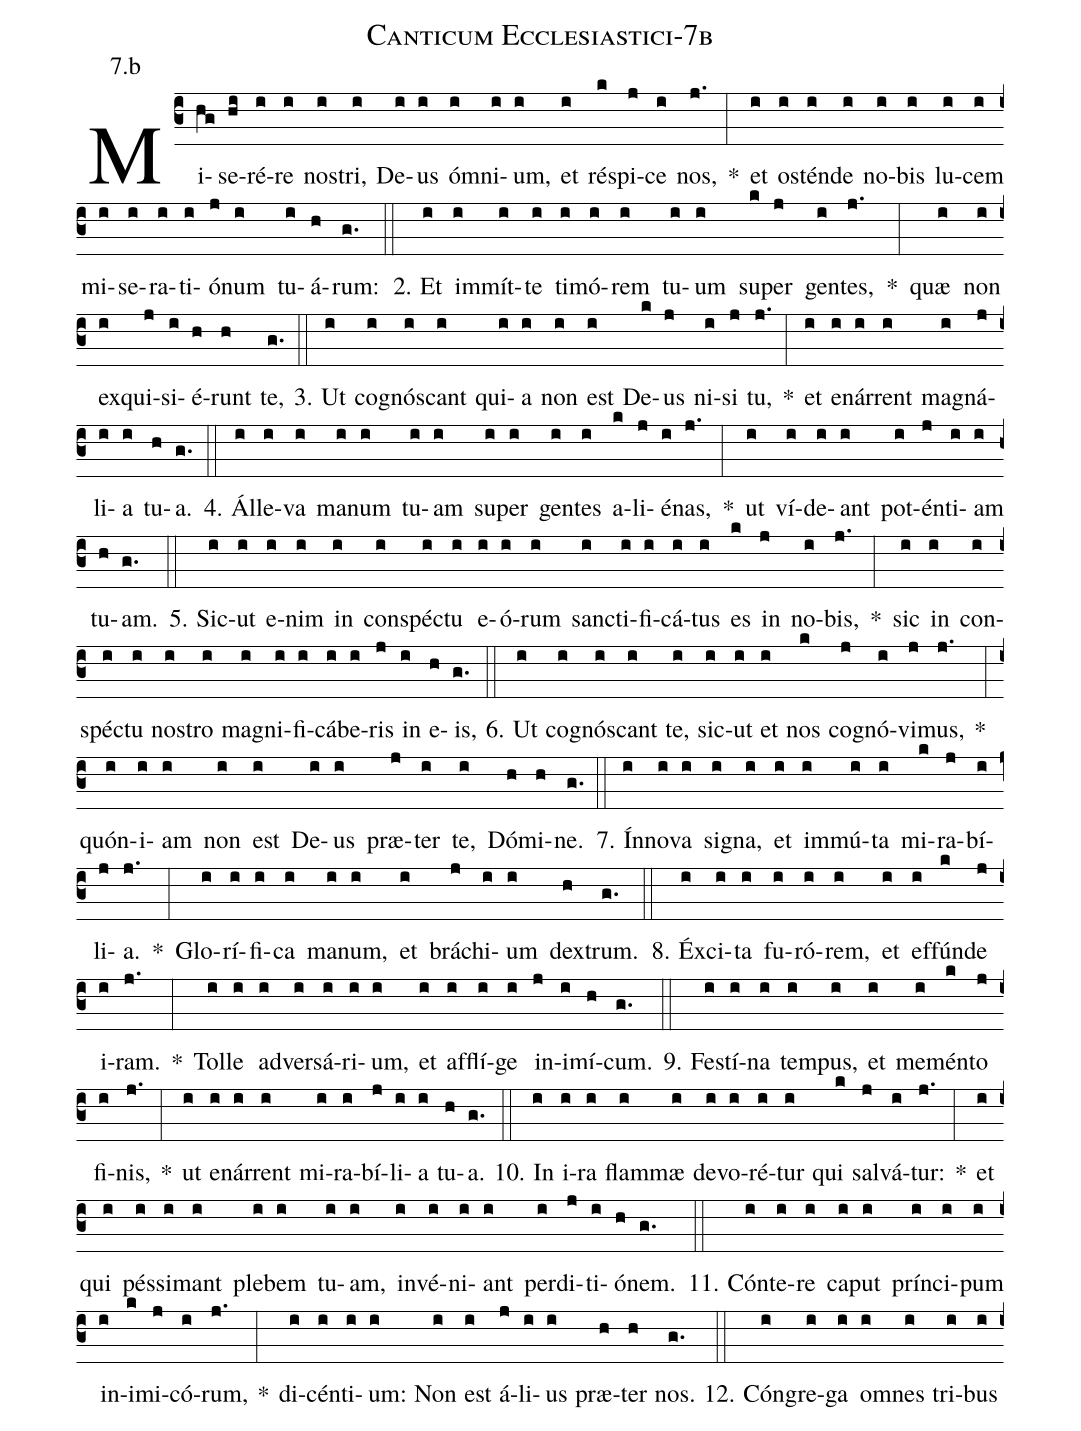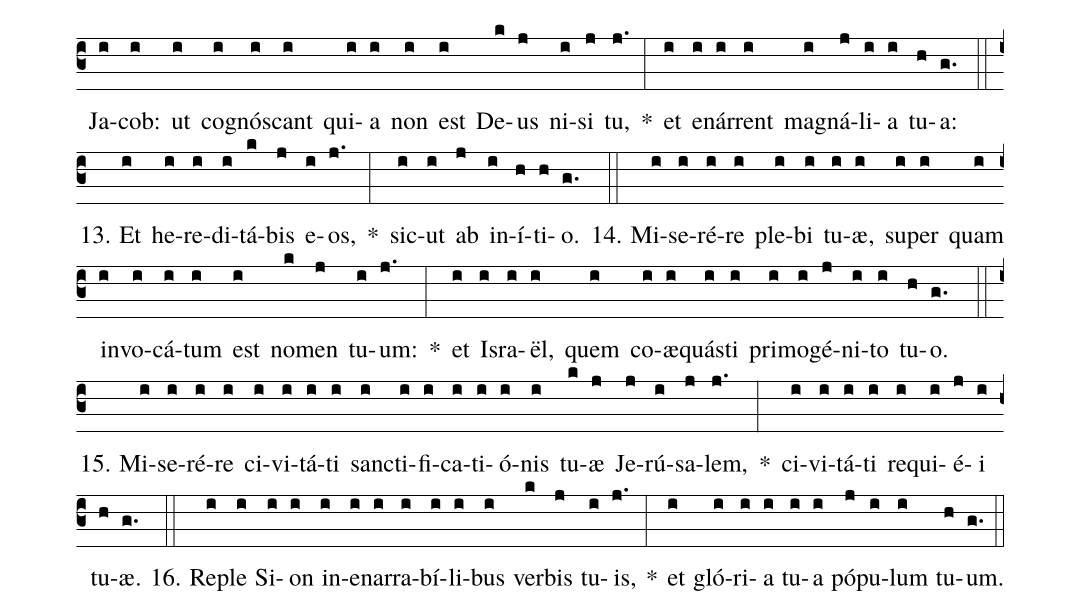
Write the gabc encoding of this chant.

name: Canticum Ecclesiastici-7b;
annotation: 7.b;
%%
(c3)Mi(hg)se(hi)ré(i)re(i) nos(i)tri,(i) De(i)us(i) óm(i)ni(i)um,(i) et(i) ré(k)spi(j)ce(i) nos,(j.) *(:) et(i) os(i)tén(i)de(i) no(i)bis(i) lu(i)cem(i) mi(i)se(i)ra(i)ti(i)ó(j)num(i) tu(i)á(h)rum:(g.) (::)
2. Et(i) im(i)mít(i)te(i) ti(i)mó(i)rem(i) tu(i)um(i) su(k)per(j) gen(i)tes,(j.) *(:) quæ(i) non(i) ex(i)qui(j)si(i)é(h)runt(h) te,(g.) (::)
3. Ut(i) co(i)gnós(i)cant(i) qui(i)a(i) non(i) est(i) De(k)us(j) ni(i)si(j) tu,(j.) *(:) et(i) e(i)nár(i)rent(i) ma(i)gná(j)li(i)a(i) tu(h)a.(g.) (::)
4. Ál(i)le(i)va(i) ma(i)num(i) tu(i)am(i) su(i)per(i) gen(i)tes(i) a(k)li(j)é(i)nas,(j.) *(:) ut(i) ví(i)de(i)ant(i) pot(i)én(j)ti(i)am(i) tu(h)am.(g.) (::)
5. Sic(i)ut(i) e(i)nim(i) in(i) con(i)spéc(i)tu(i) e(i)ó(i)rum(i) sanc(i)ti(i)fi(i)cá(i)tus(i) es(k) in(j) no(i)bis,(j.) *(:) sic(i) in(i) con(i)spéc(i)tu(i) nos(i)tro(i) ma(i)gni(i)fi(i)cá(i)be(i)ris(j) in(i) e(h)is,(g.) (::)
6. Ut(i) co(i)gnós(i)cant(i) te,(i) sic(i)ut(i) et(i) nos(k) co(j)gnó(i)vi(j)mus,(j.) *(:) quón(i)i(i)am(i) non(i) est(i) De(i)us(i) præ(j)ter(i) te,(i) Dó(h)mi(h)ne.(g.) (::)
7. Ín(i)no(i)va(i) si(i)gna,(i) et(i) im(i)mú(i)ta(i) mi(k)ra(j)bí(i)li(j)a.(j.) *(:) Glo(i)rí(i)fi(i)ca(i) ma(i)num,(i) et(i) brá(j)chi(i)um(i) dex(h)trum.(g.) (::)
8. Éx(i)ci(i)ta(i) fu(i)ró(i)rem,(i) et(i) ef(i)fún(k)de(j) i(i)ram.(j.) *(:) Tol(i)le(i) ad(i)ver(i)sá(i)ri(i)um,(i) et(i) af(i)flí(i)ge(i) in(j)i(i)mí(h)cum.(g.) (::)
9. Fes(i)tí(i)na(i) tem(i)pus,(i) et(i) me(i)mén(k)to(j) fi(i)nis,(j.) *(:) ut(i) e(i)nár(i)rent(i) mi(i)ra(i)bí(j)li(i)a(i) tu(h)a.(g.) (::)
10. In(i) i(i)ra(i) flam(i)mæ(i) de(i)vo(i)ré(i)tur(i) qui(k) sal(j)vá(i)tur:(j.) *(:) et(i) qui(i) pés(i)si(i)mant(i) ple(i)bem(i) tu(i)am,(i) in(i)vé(i)ni(i)ant(i) per(i)di(j)ti(i)ó(h)nem.(g.) (::)
11. Cón(i)te(i)re(i) ca(i)put(i) prín(i)ci(i)pum(i) in(i)i(k)mi(j)có(i)rum,(j.) *(:) di(i)cén(i)ti(i)um:(i) Non(i) est(i) á(j)li(i)us(i) præ(h)ter(h) nos.(g.) (::)
12. Cón(i)gre(i)ga(i) om(i)nes(i) tri(i)bus(i) Ja(i)cob:(i) ut(i) co(i)gnós(i)cant(i) qui(i)a(i) non(i) est(i) De(k)us(j) ni(i)si(j) tu,(j.) *(:) et(i) e(i)nár(i)rent(i) ma(i)gná(j)li(i)a(i) tu(h)a:(g.) (::)
13. Et(i) he(i)re(i)di(i)tá(k)bis(j) e(i)os,(j.) *(:) sic(i)ut(i) ab(j) in(i)í(h)ti(h)o.(g.) (::)
14. Mi(i)se(i)ré(i)re(i) ple(i)bi(i) tu(i)æ,(i) su(i)per(i) quam(i) in(i)vo(i)cá(i)tum(i) est(i) no(k)men(j) tu(i)um:(j.) *(:) et(i) Is(i)ra(i)ël,(i) quem(i) co(i)æ(i)quás(i)ti(i) pri(i)mo(i)gé(j)ni(i)to(i) tu(h)o.(g.) (::)
15. Mi(i)se(i)ré(i)re(i) ci(i)vi(i)tá(i)ti(i) sanc(i)ti(i)fi(i)ca(i)ti(i)ó(i)nis(i) tu(k)æ(j) Je(j)rú(i)sa(j)lem,(j.) *(:) ci(i)vi(i)tá(i)ti(i) re(i)qui(i)é(j)i(i) tu(h)æ.(g.) (::)
16. Re(i)ple(i) Si(i)on(i) in(i)e(i)nar(i)ra(i)bí(i)li(i)bus(i) ver(k)bis(j) tu(i)is,(j.) *(:) et(i) gló(i)ri(i)a(i) tu(i)a(i) pó(j)pu(i)lum(i) tu(h)um.(g.) (::)
